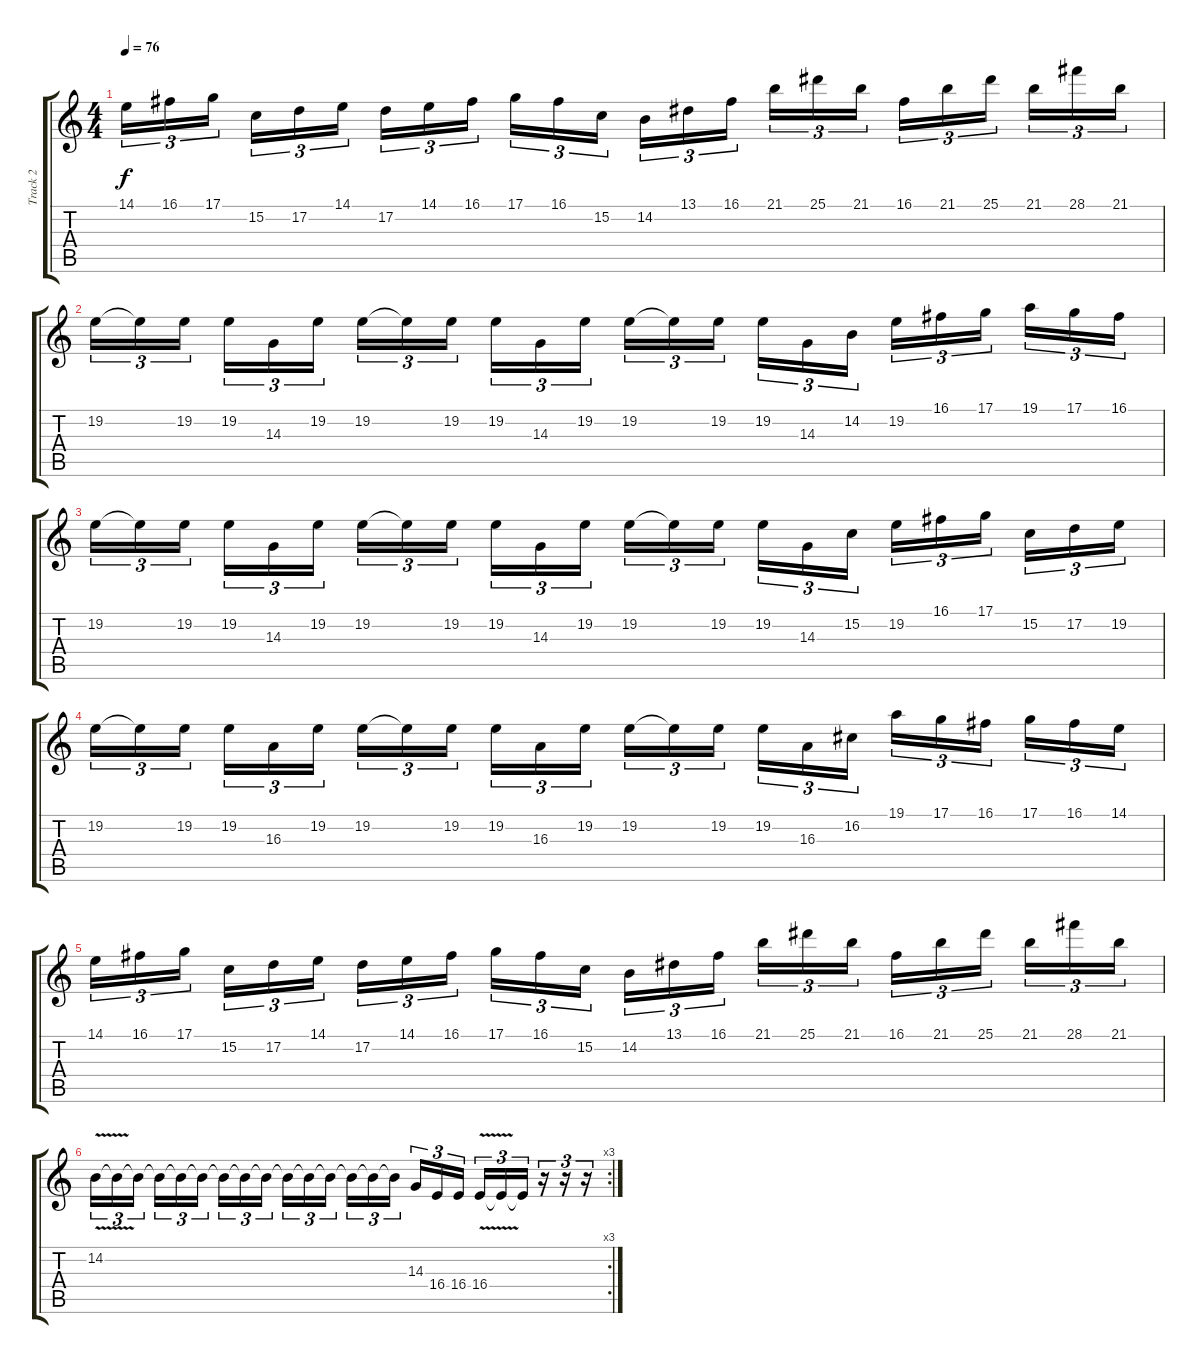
\track ("Track 2" "Track 2") {instrument lead5charang}
\staff {score tabs}
\tuning (D4 A3 F3 C3 G2 D2) {hide}
\ts (4 4)
\tempo 76
\clef g2
\ks c
14.1.16{tu (3 2) dy f} 16.1.16{tu (3 2)} 17.1.16{tu (3 2) beam splitsecondary} 15.2.16{tu (3 2)} 17.2.16{tu (3 2)} 14.1.16{tu (3 2)} 17.2.16{tu (3 2)} 14.1.16{tu (3 2)} 16.1.16{tu (3 2) beam splitsecondary} 17.1.16{tu (3 2)} 16.1.16{tu (3 2)} 15.2.16{tu (3 2)} 14.2.16{tu (3 2)} 13.1.16{tu (3 2)} 16.1.16{tu (3 2) beam splitsecondary} 21.1.16{tu (3 2)} 25.1.16{tu (3 2)} 21.1.16{tu (3 2)} 16.1.16{tu (3 2)} 21.1.16{tu (3 2)} 25.1.16{tu (3 2) beam splitsecondary} 21.1.16{tu (3 2)} 28.1.16{tu (3 2)} 21.1.16{tu (3 2)} |
19.2.16{tu (3 2)} 19.2{t}.16{tu (3 2)} 19.2.16{tu (3 2) beam splitsecondary} 19.2.16{tu (3 2)} 14.3.16{tu (3 2)} 19.2.16{tu (3 2)} 19.2.16{tu (3 2)} 19.2{t}.16{tu (3 2)} 19.2.16{tu (3 2) beam splitsecondary} 19.2.16{tu (3 2)} 14.3.16{tu (3 2)} 19.2.16{tu (3 2)} 19.2.16{tu (3 2)} 19.2{t}.16{tu (3 2)} 19.2.16{tu (3 2) beam splitsecondary} 19.2.16{tu (3 2)} 14.3.16{tu (3 2)} 14.2.16{tu (3 2)} 19.2.16{tu (3 2)} 16.1.16{tu (3 2)} 17.1.16{tu (3 2) beam splitsecondary} 19.1.16{tu (3 2)} 17.1.16{tu (3 2)} 16.1.16{tu (3 2)} |
19.2.16{tu (3 2)} 19.2{t}.16{tu (3 2)} 19.2.16{tu (3 2) beam splitsecondary} 19.2.16{tu (3 2)} 14.3.16{tu (3 2)} 19.2.16{tu (3 2)} 19.2.16{tu (3 2)} 19.2{t}.16{tu (3 2)} 19.2.16{tu (3 2) beam splitsecondary} 19.2.16{tu (3 2)} 14.3.16{tu (3 2)} 19.2.16{tu (3 2)} 19.2.16{tu (3 2)} 19.2{t}.16{tu (3 2)} 19.2.16{tu (3 2) beam splitsecondary} 19.2.16{tu (3 2)} 14.3.16{tu (3 2)} 15.2.16{tu (3 2)} 19.2.16{tu (3 2)} 16.1.16{tu (3 2)} 17.1.16{tu (3 2) beam splitsecondary} 15.2.16{tu (3 2)} 17.2.16{tu (3 2)} 19.2.16{tu (3 2)} |
19.2.16{tu (3 2)} 19.2{t}.16{tu (3 2)} 19.2.16{tu (3 2) beam splitsecondary} 19.2.16{tu (3 2)} 16.3.16{tu (3 2)} 19.2.16{tu (3 2)} 19.2.16{tu (3 2)} 19.2{t}.16{tu (3 2)} 19.2.16{tu (3 2) beam splitsecondary} 19.2.16{tu (3 2)} 16.3.16{tu (3 2)} 19.2.16{tu (3 2)} 19.2.16{tu (3 2)} 19.2{t}.16{tu (3 2)} 19.2.16{tu (3 2) beam splitsecondary} 19.2.16{tu (3 2)} 16.3.16{tu (3 2)} 16.2.16{tu (3 2)} 19.1.16{tu (3 2)} 17.1.16{tu (3 2)} 16.1.16{tu (3 2) beam splitsecondary} 17.1.16{tu (3 2)} 16.1.16{tu (3 2)} 14.1.16{tu (3 2)} |
14.1.16{tu (3 2)} 16.1.16{tu (3 2)} 17.1.16{tu (3 2) beam splitsecondary} 15.2.16{tu (3 2)} 17.2.16{tu (3 2)} 14.1.16{tu (3 2)} 17.2.16{tu (3 2)} 14.1.16{tu (3 2)} 16.1.16{tu (3 2) beam splitsecondary} 17.1.16{tu (3 2)} 16.1.16{tu (3 2)} 15.2.16{tu (3 2)} 14.2.16{tu (3 2)} 13.1.16{tu (3 2)} 16.1.16{tu (3 2) beam splitsecondary} 21.1.16{tu (3 2)} 25.1.16{tu (3 2)} 21.1.16{tu (3 2)} 16.1.16{tu (3 2)} 21.1.16{tu (3 2)} 25.1.16{tu (3 2) beam splitsecondary} 21.1.16{tu (3 2)} 28.1.16{tu (3 2)} 21.1.16{tu (3 2)} |
\rc 3
14.2{v}.16{tu (3 2)} 14.2{t}.16{tu (3 2)} 14.2{t}.16{tu (3 2) beam splitsecondary} 14.2{t}.16{tu (3 2)} 14.2{t}.16{tu (3 2)} 14.2{t}.16{tu (3 2)} 14.2{t}.16{tu (3 2)} 14.2{t}.16{tu (3 2)} 14.2{t}.16{tu (3 2) beam splitsecondary} 14.2{t}.16{tu (3 2)} 14.2{t}.16{tu (3 2)} 14.2{t}.16{tu (3 2)} 14.2{t}.16{tu (3 2)} 14.2{t}.16{tu (3 2)} 14.2{t}.16{tu (3 2) beam splitsecondary} 14.3.16{tu (3 2)} 16.4.16{tu (3 2)} 16.4.16{tu (3 2)} 16.4{v}.16{tu (3 2)} 16.4{t}.16{tu (3 2)} 16.4{t}.16{tu (3 2)} r.16{tu (3 2)} r.16{tu (3 2)} r.16{tu (3 2)}
